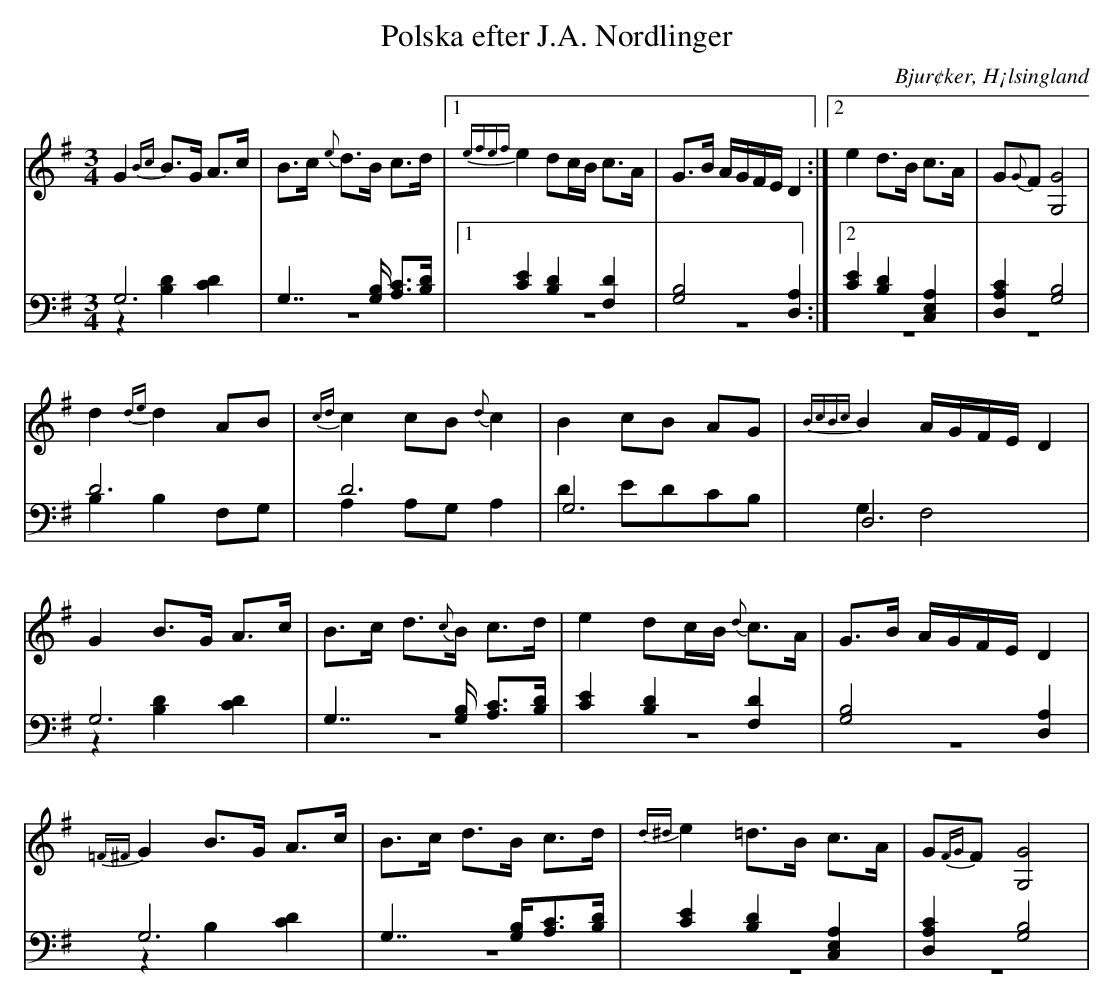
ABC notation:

X:1
T: Polska efter J.A. Nordlinger
O: Bjur¢ker, H¡lsingland
M: 3/4
L: 1/8
K: G
V:1
V:2
V:3 merge
V:1
G2 {Bc}B>G A>c|B>c {e}d>B c>d |1 {e8/5f8/5e8/5f8/5}e2 dc/B/ c>A| G>B A/G/F/E/ D2:|2 e2 d>B c>A|G{G}F [G4G,4]  |
 d2 {de}d2 AB|{cd}c2 cB {d}c2|B2 cB AG|{B8/5c8/5B8/5c8/5}B2 A/G/F/E/ D2 |
G2 B>G A>c|B>c d>{c4/3}B c>d |e2 dc/B/ {d}c>A|G>B A/G/F/E/ D2 |
{=F^F}G2 B>G A>c |B>c d>B c>d|{d^d}e2 =d>B c>A|G{FG}F [G,4G4] |
V:2 clef=bass
 G,6|G,7/2 [G,/B,/] [A,C]>[B,D]|1 [C2E2] [B,2D2] [F,2D2]| [G,4B,4] [D,2A,2]:|2 [C2E2] [B,2D2] [C,2E,2A,2]| [D,2A,2C2] [G,4B,4]|
D6 |D6 |G,6|D,6 |
G,6 | G,7/2 [G,/B,/] [A,C]>[B,D]| [C2E2] [B,2D2] [F,2D2]| [G,4B,4] [D,2A,2]|
G,6 |G,7/2 [G,/B,/][A,C]>[B,D]|[C2E2] [B,2D2] [C,2E,2A,2]|[D,2A,2C2] [G,4B,4] |
V:3 clef=bass
z2 [B,2D2] [C2D2]| z6|1 z6| z6:|2 z6|  z6|
B,2 B,2 F,G, |A,2 A,G, A,2 |D2 EDCB,|G,2 F,4 |
z2 [B,2D2] [C2D2]| z6 |z6 |z6|
z2 B,2 [C2D2] |z6|z6|z6|
